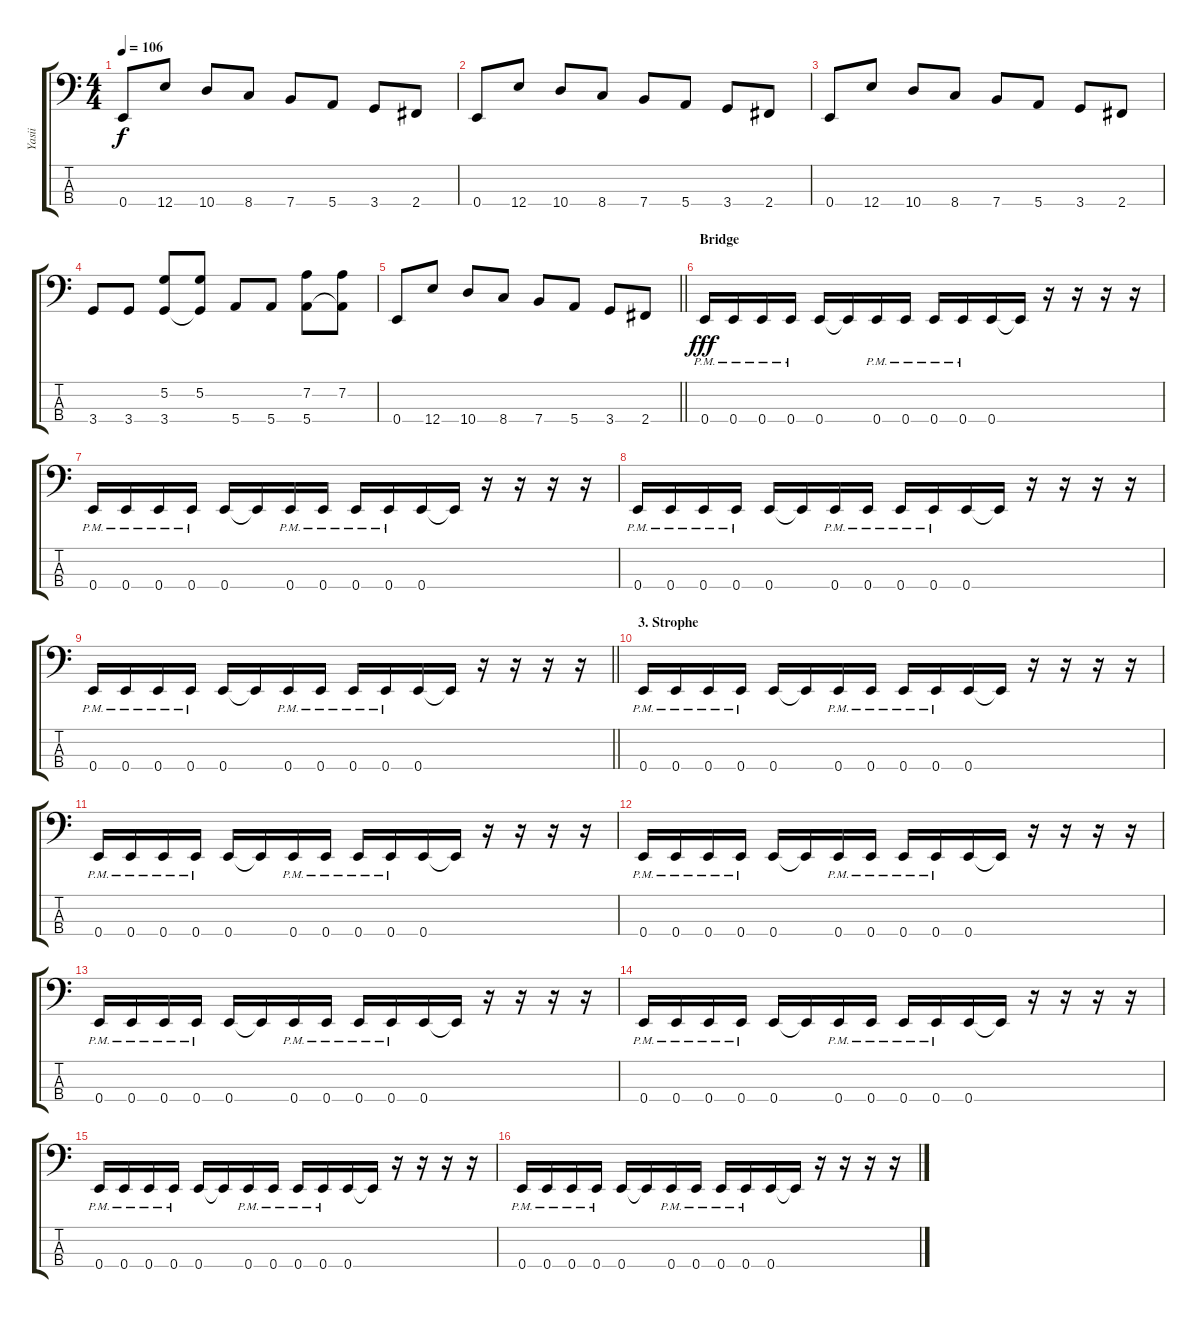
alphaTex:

\track ("Yasii" "Yasii") {instrument electricbassfinger}
\staff {score tabs}
\tuning (G2 D2 A1 E1) {hide}
\ts (4 4)
\tempo 106
\clef f4
\ks c
0.4.8{dy f} 12.4.8 10.4.8 8.4.8 7.4.8 5.4.8 3.4.8 2.4.8 |
0.4.8 12.4.8 10.4.8 8.4.8 7.4.8 5.4.8 3.4.8 2.4.8 |
0.4.8 12.4.8 10.4.8 8.4.8 7.4.8 5.4.8 3.4.8 2.4.8 |
3.4.8 3.4.8 (5.2 3.4).8 (5.2 3.4{t}).8 5.4.8 5.4.8 (7.2 5.4).8 (7.2 5.4{t}).8 |
\barLineRight lightlight
0.4.8 12.4.8 10.4.8 8.4.8 7.4.8 5.4.8 3.4.8 2.4.8 |
\section ("" "Bridge")
0.4{pm}.16{dy fff} 0.4{pm}.16 0.4{pm}.16 0.4{pm}.16 0.4.16 0.4{t}.16 0.4{pm}.16 0.4{pm}.16 0.4{pm}.16 0.4{pm}.16 0.4.16 0.4{t}.16 r.16 r.16 r.16 r.16 |
0.4{pm}.16 0.4{pm}.16 0.4{pm}.16 0.4{pm}.16 0.4.16 0.4{t}.16 0.4{pm}.16 0.4{pm}.16 0.4{pm}.16 0.4{pm}.16 0.4.16 0.4{t}.16 r.16 r.16 r.16 r.16 |
0.4{pm}.16 0.4{pm}.16 0.4{pm}.16 0.4{pm}.16 0.4.16 0.4{t}.16 0.4{pm}.16 0.4{pm}.16 0.4{pm}.16 0.4{pm}.16 0.4.16 0.4{t}.16 r.16 r.16 r.16 r.16 |
\barLineRight lightlight
0.4{pm}.16 0.4{pm}.16 0.4{pm}.16 0.4{pm}.16 0.4.16 0.4{t}.16 0.4{pm}.16 0.4{pm}.16 0.4{pm}.16 0.4{pm}.16 0.4.16 0.4{t}.16 r.16 r.16 r.16 r.16 |
\section ("" "3. Strophe")
0.4{pm}.16 0.4{pm}.16 0.4{pm}.16 0.4{pm}.16 0.4.16 0.4{t}.16 0.4{pm}.16 0.4{pm}.16 0.4{pm}.16 0.4{pm}.16 0.4.16 0.4{t}.16 r.16 r.16 r.16 r.16 |
0.4{pm}.16 0.4{pm}.16 0.4{pm}.16 0.4{pm}.16 0.4.16 0.4{t}.16 0.4{pm}.16 0.4{pm}.16 0.4{pm}.16 0.4{pm}.16 0.4.16 0.4{t}.16 r.16 r.16 r.16 r.16 |
0.4{pm}.16 0.4{pm}.16 0.4{pm}.16 0.4{pm}.16 0.4.16 0.4{t}.16 0.4{pm}.16 0.4{pm}.16 0.4{pm}.16 0.4{pm}.16 0.4.16 0.4{t}.16 r.16 r.16 r.16 r.16 |
0.4{pm}.16 0.4{pm}.16 0.4{pm}.16 0.4{pm}.16 0.4.16 0.4{t}.16 0.4{pm}.16 0.4{pm}.16 0.4{pm}.16 0.4{pm}.16 0.4.16 0.4{t}.16 r.16 r.16 r.16 r.16 |
0.4{pm}.16 0.4{pm}.16 0.4{pm}.16 0.4{pm}.16 0.4.16 0.4{t}.16 0.4{pm}.16 0.4{pm}.16 0.4{pm}.16 0.4{pm}.16 0.4.16 0.4{t}.16 r.16 r.16 r.16 r.16 |
0.4{pm}.16 0.4{pm}.16 0.4{pm}.16 0.4{pm}.16 0.4.16 0.4{t}.16 0.4{pm}.16 0.4{pm}.16 0.4{pm}.16 0.4{pm}.16 0.4.16 0.4{t}.16 r.16 r.16 r.16 r.16 |
0.4{pm}.16 0.4{pm}.16 0.4{pm}.16 0.4{pm}.16 0.4.16 0.4{t}.16 0.4{pm}.16 0.4{pm}.16 0.4{pm}.16 0.4{pm}.16 0.4.16 0.4{t}.16 r.16 r.16 r.16 r.16
